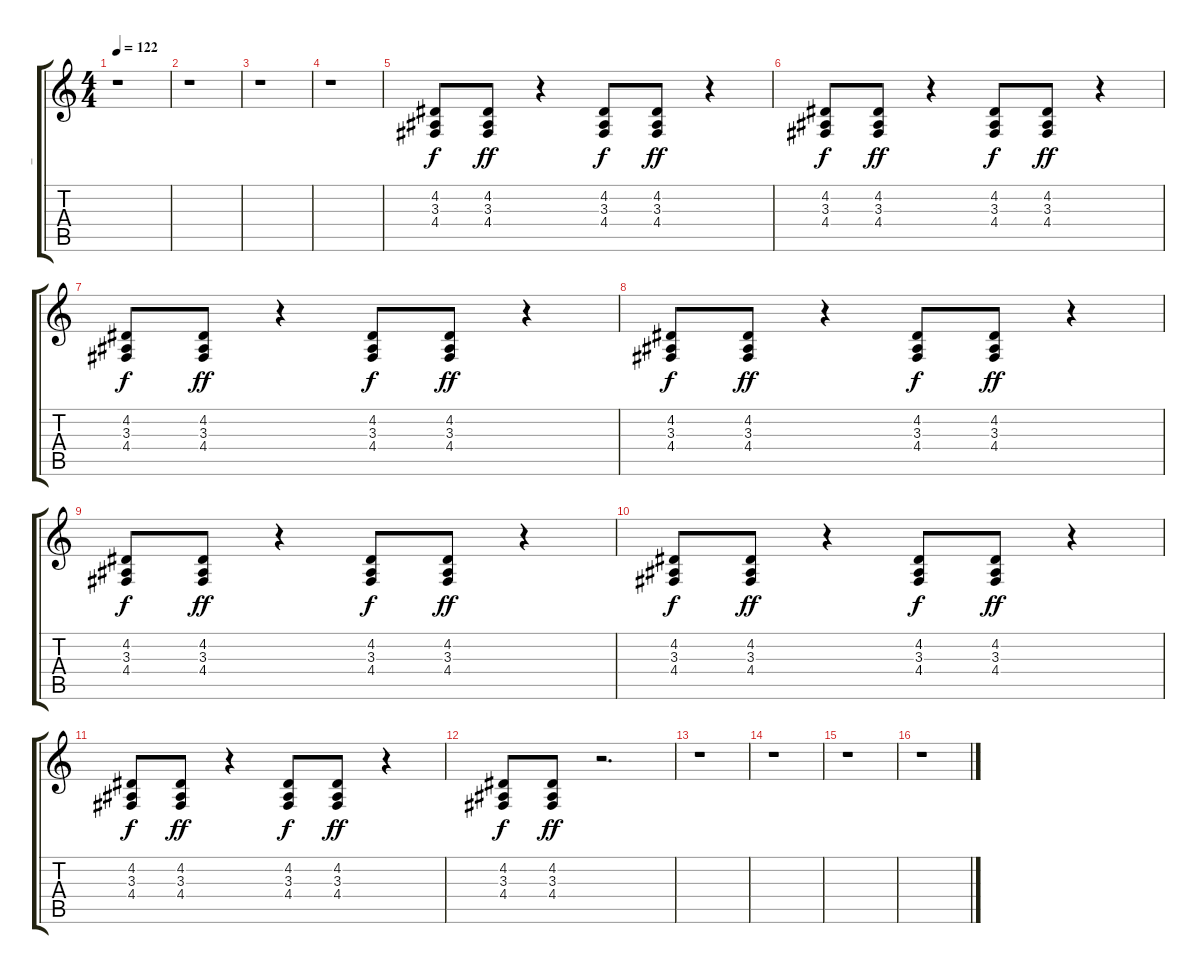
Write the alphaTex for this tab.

\track ("_" "_") {instrument fx7echoes}
\staff {score tabs}
\tuning (E4 B3 G3 D3 A2 E2) {hide}
\ts (4 4)
\tempo 122
\clef g2
\ks c
r.1{dy f} |
r.1 |
r.1 |
r.1 |
(4.2 3.3 4.4).8 (4.2 3.3 4.4).8{dy ff} r.4 (4.2 3.3 4.4).8{dy f} (4.2 3.3 4.4).8{dy ff} r.4 |
(4.2 3.3 4.4).8{dy f} (4.2 3.3 4.4).8{dy ff} r.4 (4.2 3.3 4.4).8{dy f} (4.2 3.3 4.4).8{dy ff} r.4 |
(4.2 3.3 4.4).8{dy f} (4.2 3.3 4.4).8{dy ff} r.4 (4.2 3.3 4.4).8{dy f} (4.2 3.3 4.4).8{dy ff} r.4 |
(4.2 3.3 4.4).8{dy f} (4.2 3.3 4.4).8{dy ff} r.4 (4.2 3.3 4.4).8{dy f} (4.2 3.3 4.4).8{dy ff} r.4 |
(4.2 3.3 4.4).8{dy f} (4.2 3.3 4.4).8{dy ff} r.4 (4.2 3.3 4.4).8{dy f} (4.2 3.3 4.4).8{dy ff} r.4 |
(4.2 3.3 4.4).8{dy f} (4.2 3.3 4.4).8{dy ff} r.4 (4.2 3.3 4.4).8{dy f} (4.2 3.3 4.4).8{dy ff} r.4 |
(4.2 3.3 4.4).8{dy f} (4.2 3.3 4.4).8{dy ff} r.4 (4.2 3.3 4.4).8{dy f} (4.2 3.3 4.4).8{dy ff} r.4 |
(4.2 3.3 4.4).8{dy f} (4.2 3.3 4.4).8{dy ff} r.2{d} |
r.1 |
r.1 |
r.1 |
r.1
